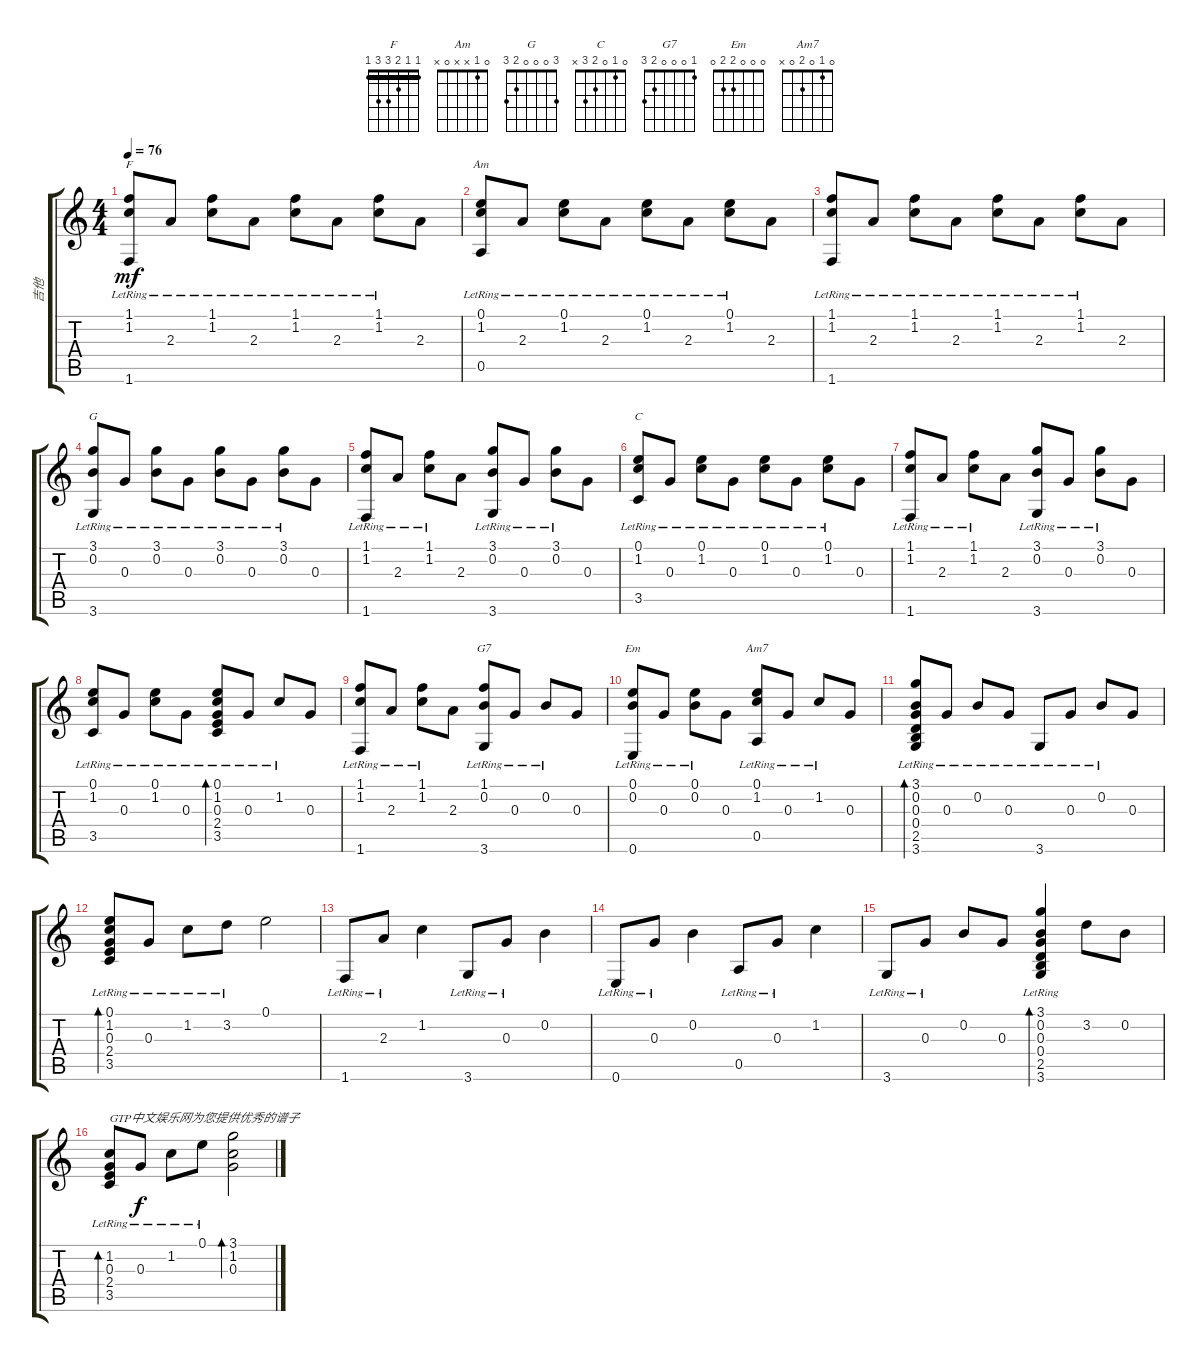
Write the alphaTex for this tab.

\track ("吉他" "吉他") {instrument acousticguitarsteel}
\staff {score tabs}
\tuning (E4 B3 G3 D3 A2 E2) {hide}
\chord ("F" 1 1 2 3 3 1) {barre 1}
\chord ("Am" 0 1 x x 0 x)
\chord ("G" 3 0 0 0 2 3)
\chord ("C" 0 1 0 2 3 x)
\chord ("G7" 1 0 0 0 2 3)
\chord ("Em" 0 0 0 2 2 0)
\chord ("Am7" 0 1 0 2 0 x)
\ts (4 4)
\tempo 76
\clef g2
\ks c
(1.1{lr} 1.2{lr} 1.6{lr}).8{ch "F" dy mf} 2.3{lr}.8 (1.1{lr} 1.2{lr}).8 2.3{lr}.8 (1.1{lr} 1.2{lr}).8 2.3{lr}.8 (1.1{lr} 1.2{lr}).8 2.3.8 |
(0.1{lr} 1.2{lr} 0.5{lr}).8{ch "Am"} 2.3{lr}.8 (0.1{lr} 1.2{lr}).8 2.3{lr}.8 (0.1{lr} 1.2{lr}).8 2.3{lr}.8 (0.1{lr} 1.2{lr}).8 2.3.8 |
(1.1{lr} 1.2{lr} 1.6{lr}).8 2.3{lr}.8 (1.1{lr} 1.2{lr}).8 2.3{lr}.8 (1.1{lr} 1.2{lr}).8 2.3{lr}.8 (1.1{lr} 1.2{lr}).8 2.3.8 |
(3.1{lr} 0.2{lr} 3.6{lr}).8{ch "G"} 0.3{lr}.8 (3.1{lr} 0.2{lr}).8 0.3{lr}.8 (3.1{lr} 0.2{lr}).8 0.3{lr}.8 (3.1{lr} 0.2{lr}).8 0.3.8 |
(1.1{lr} 1.2{lr} 1.6{lr}).8 2.3{lr}.8 (1.1{lr} 1.2{lr}).8 2.3.8 (3.1{lr} 0.2{lr} 3.6{lr}).8 0.3{lr}.8 (3.1{lr} 0.2{lr}).8 0.3.8 |
(0.1{lr} 1.2{lr} 3.5{lr}).8{ch "C"} 0.3{lr}.8 (0.1{lr} 1.2{lr}).8 0.3{lr}.8 (0.1{lr} 1.2{lr}).8 0.3{lr}.8 (0.1{lr} 1.2{lr}).8 0.3.8 |
(1.1{lr} 1.2{lr} 1.6{lr}).8 2.3{lr}.8 (1.1{lr} 1.2{lr}).8 2.3.8 (3.1{lr} 0.2{lr} 3.6{lr}).8 0.3{lr}.8 (3.1{lr} 0.2{lr}).8 0.3.8 |
(0.1{lr} 1.2{lr} 3.5{lr}).8 0.3{lr}.8 (0.1{lr} 1.2{lr}).8 0.3{lr}.8 (0.1{lr} 1.2{lr} 0.3{lr} 2.4{lr} 3.5{lr}).8{bd 60} 0.3{lr}.8 1.2{lr}.8 0.3.8 |
(1.1{lr} 1.2{lr} 1.6{lr}).8 2.3{lr}.8 (1.1{lr} 1.2{lr}).8 2.3.8 (1.1{lr} 0.2{lr} 3.6).8{ch "G7"} 0.3{lr}.8 0.2{lr}.8 0.3.8 |
(0.1{lr} 0.2{lr} 0.6{lr}).8{ch "Em"} 0.3{lr}.8 (0.1{lr} 0.2{lr}).8 0.3.8 (0.1{lr} 1.2{lr} 0.5{lr}).8{ch "Am7"} 0.3{lr}.8 1.2{lr}.8 0.3.8 |
(3.1{lr} 0.2{lr} 0.3{lr} 0.4{lr} 2.5{lr} 3.6{lr}).8{bd 60} 0.3{lr}.8 0.2{lr}.8 0.3{lr}.8 3.6{lr}.8 0.3{lr}.8 0.2{lr}.8 0.3.8 |
(0.1{lr} 1.2{lr} 0.3{lr} 2.4{lr} 3.5{lr}).8{bd 60} 0.3{lr}.8 1.2{lr}.8 3.2{lr}.8 0.1.2 |
1.6{lr}.8 2.3{lr}.8 1.2.4 3.6{lr}.8 0.3{lr}.8 0.2.4 |
0.6{lr}.8 0.3{lr}.8 0.2.4 0.5{lr}.8 0.3{lr}.8 1.2.4 |
3.6{lr}.8 0.3{lr}.8 0.2.8 0.3.8 (3.1{lr} 0.2{lr} 0.3{lr} 0.4{lr} 2.5{lr} 3.6{lr}).4{bd 60} 3.2.8 0.2.8 |
(1.2{lr} 0.3{lr} 2.4{lr} 3.5{lr}).8{bd 60 txt "GTP中文娱乐网为您提供优秀的谱子"} 0.3{lr}.8{dy f} 1.2{lr}.8 0.1{lr}.8 (3.1 1.2 0.3).2{bd 120}
